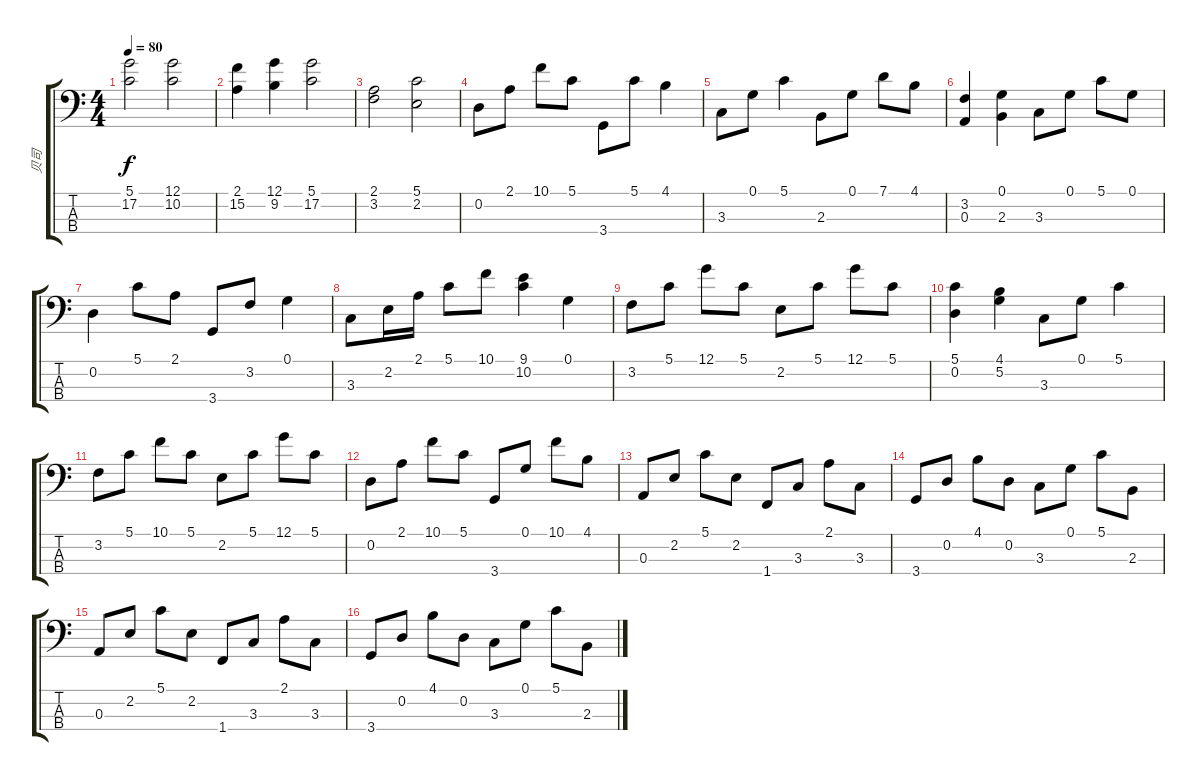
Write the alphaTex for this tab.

\track ("贝司" "贝司") {instrument electricbassfinger}
\staff {score tabs}
\tuning (G2 D2 A1 E1) {hide}
\ts (4 4)
\tempo 80
\clef f4
\ks c
(5.1 17.2).2{dy f} (12.1 10.2).2 |
(2.1 15.2).4 (12.1 9.2).4 (5.1 17.2).2 |
(2.1 3.2).2 (5.1 2.2).2 |
0.2.8 2.1.8 10.1.8 5.1.8 3.4.8 5.1.8 4.1.4 |
3.3.8 0.1.8 5.1.4 2.3.8 0.1.8 7.1.8 4.1.8 |
(3.2 0.3).4 (0.1 2.3).4 3.3.8 0.1.8 5.1.8 0.1.8 |
0.2.4 5.1.8 2.1.8 3.4.8 3.2.8 0.1.4 |
3.3.8 2.2.16 2.1.16 5.1.8 10.1.8 (9.1 10.2).4 0.1.4 |
3.2.8 5.1.8 12.1.8 5.1.8 2.2.8 5.1.8 12.1.8 5.1.8 |
(5.1 0.2).4 (4.1 5.2).4 3.3.8 0.1.8 5.1.4 |
3.2.8 5.1.8 10.1.8 5.1.8 2.2.8 5.1.8 12.1.8 5.1.8 |
0.2.8 2.1.8 10.1.8 5.1.8 3.4.8 0.1.8 10.1.8 4.1.8 |
0.3.8 2.2.8 5.1.8 2.2.8 1.4.8 3.3.8 2.1.8 3.3.8 |
3.4.8 0.2.8 4.1.8 0.2.8 3.3.8 0.1.8 5.1.8 2.3.8 |
0.3.8 2.2.8 5.1.8 2.2.8 1.4.8 3.3.8 2.1.8 3.3.8 |
3.4.8 0.2.8 4.1.8 0.2.8 3.3.8 0.1.8 5.1.8 2.3.8
